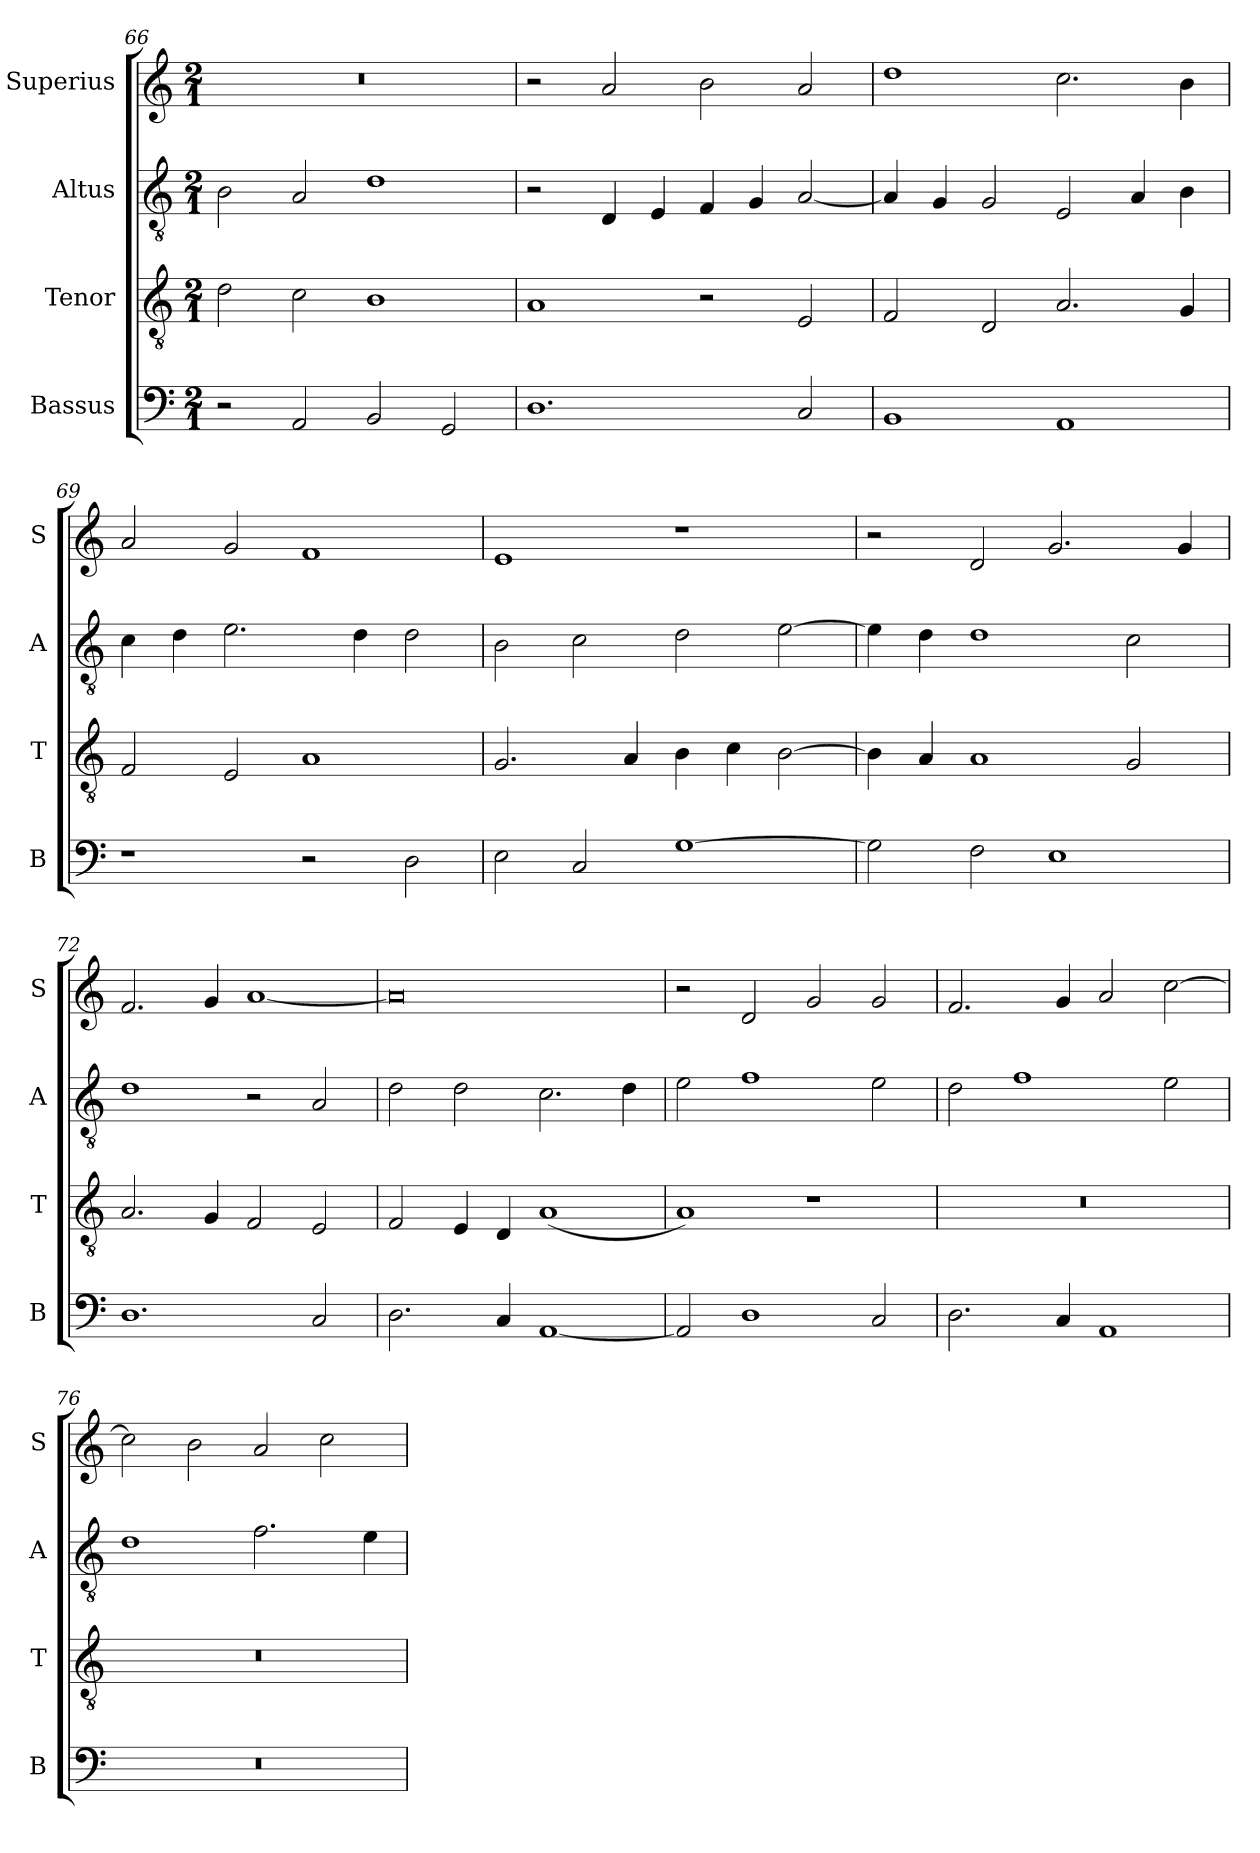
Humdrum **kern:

**kern	**kern	**kern	**kern
*part4	*part3	*part2	*part1
*staff4	*staff3	*staff2	*staff1
*I"Bassus	*I"Tenor	*I"Altus	*I"Superius
*I'B	*I'T	*I'A	*I'S
*clefF4	*clefGv2	*clefGv2	*clefG2
*k[]	*k[]	*k[]	*k[]
*C:	*C:	*C:	*C:
*M2/1	*M2/1	*M2/1	*M2/1
=66	=66	=66	=66
2r	2d	2B	0r
2AA	2c	2A	.
2BB	1B	1d	.
2GG	.	.	.
=67	=67	=67	=67
1.D	1A	2r	2r
.	.	4D	2a
.	.	4E	.
.	2r	4F	2b
.	.	4G	.
2C	2E	[2A	2a
=68	=68	=68	=68
1BB	2F	4A]	1dd
.	.	4G	.
.	2D	2G	.
1AA	2.A	2E	2.cc
.	.	4A	.
.	4G	4B	4b
=69	=69	=69	=69
1r	2F	4c	2a
.	.	4d	.
.	2E	2.e	2g
2r	1A	.	1f
.	.	4d	.
2D	.	2d	.
=70	=70	=70	=70
2E	2.G	2B	1e
2C	.	2c	.
.	4A	.	.
[1G	4B	2d	1r
.	4c	.	.
.	[2B	[2e	.
=71	=71	=71	=71
2G]	4B]	4e]	2r
.	4A	4d	.
2F	1A	1d	2d
1E	.	.	2.g
.	2G	2c	.
.	.	.	4g
=72	=72	=72	=72
1.D	2.A	1d	2.f
.	4G	.	4g
.	2F	2r	[1a
2C	2E	2A	.
=73	=73	=73	=73
2.D	2F	2d	0a]
.	4E	2d	.
4C	4D	.	.
[1AA	(1A	2.c	.
.	.	4d	.
=74	=74	=74	=74
2AA]	1A)	2e	2r
1D	.	1f	2d
.	1r	.	2g
2C	.	2e	2g
=75	=75	=75	=75
2.D	0r	2d	2.f
.	.	1f	.
4C	.	.	4g
1AA	.	.	2a
.	.	2e	[2cc
=76	=76	=76	=76
0r	0r	1d	2cc]
.	.	.	2b
.	.	2.f	2a
.	.	.	2cc
.	.	4e	.
=	=	=	=
*-	*-	*-	*-
